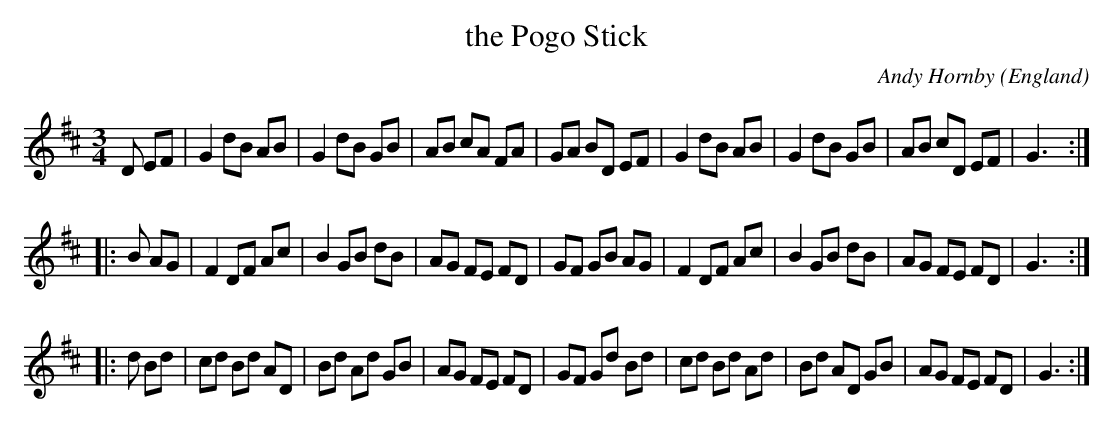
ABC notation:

X:1
T:the Pogo Stick
C:Andy Hornby
M:3/4
O:England
K:D
D EF|\
G2 dB AB|G2 dB GB|AB cA FA|GA BD EF|\
G2 dB AB|G2 dB GB|AB cD EF| G3 :|
|: B AG |\
F2 DF Ac|B2 GB dB|AG FE FD|GF GB AG|\
F2 DF Ac|B2 GB dB|AG FE FD|G3 :|
|: d Bd|\
cd Bd AD|Bd Ad GB|AG FE FD|GF Gd Bd|\
cd Bd Ad|Bd AD GB|AG FE FD|G3:|
